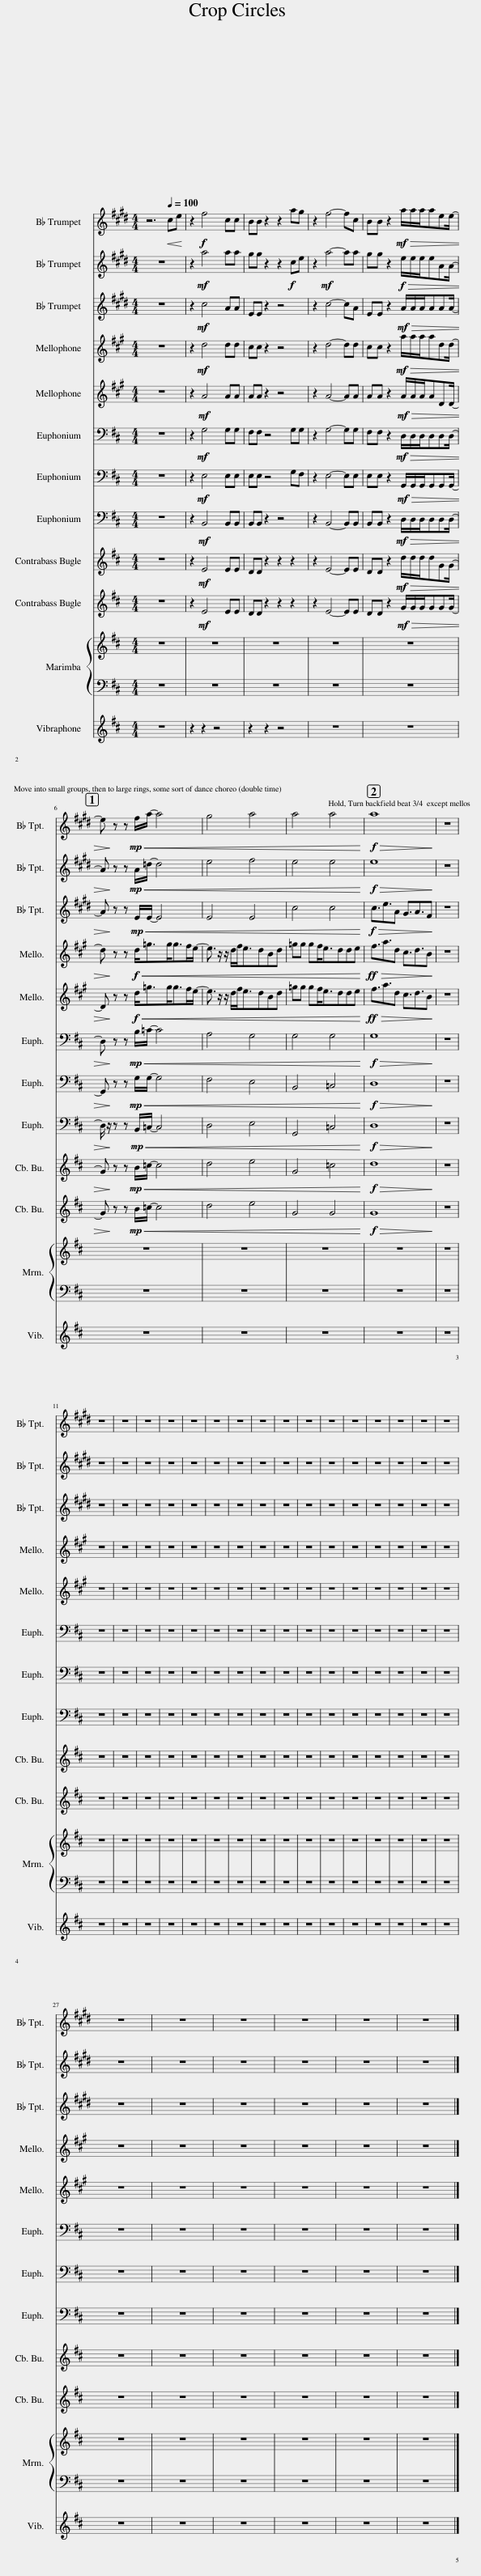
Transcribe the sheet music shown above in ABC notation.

X:1
%%score 1 2 3 4 5 6 7 8 9 10
L:1/8
M:4/4
I:linebreak $
K:D
V:1 treble transpose=-2
V:2 treble transpose=-2
V:3 treble transpose=-2
V:4 treble transpose=-7
V:5 treble transpose=-7
V:6 bass
V:7 bass
V:8 bass
V:9 treble transpose=-24
V:10 treble transpose=-24
V:1
[K:E] z6[Q:1/4=100]!<(! ce!<)! | z2!f! f4 cc | BB z2 z2 ag | z2 f4- fc | BB z2!mf!!>(! a/a/a/aee/- |$ %5
 e!>)! z z!mp!!<(! f/a/- a4 | g4 a4 | a4 a4!<)! |!f!!>(! a8!>)! | z8 |$ %10
 z8 | z8 | z8 | z8 | z8 | %15
 z8 | z8 | z8 | z8 | z8 | %20
 z8 | z8 | z8 | z8 | z8 | %25
 z8 |$ z8 | z8 | z8 | z8 | %30
 z8 | z8 |] %32
V:2
[K:E] z8 | z2!mf! a4 aa | gg z2 z2!f! ce | z2!mf! a4- aa | gg z2!f!!>(! e/e/e/eAA/- |$ %5
 A!>)! z z!mp!!<(! A/=d/- d4 | e4 f4 | e4 e4!<)! |!f!!>(! e8!>)! | z8 |$ %10
 z8 | z8 | z8 | z8 | z8 | %15
 z8 | z8 | z8 | z8 | z8 | %20
 z8 | z8 | z8 | z8 | z8 | %25
 z8 |$ z8 | z8 | z8 | z8 | %30
 z8 | z8 |] %32
V:3
[K:E] z8 | z2!mf! c4 AA | EE z2 z4 | z2 c4- cA | EE z2!mf!!>(! A/A/A/AAA/- |$ %5
 A!>)! z z!mp!!<(! E/E/- E4 | E4 E4 | c4 c4!<)! |!f!!>(! c3/2e3/2A G3/2A3/2F!>)! | z8 |$ %10
 z8 | z8 | z8 | z8 | z8 | %15
 z8 | z8 | z8 | z8 | z8 | %20
 z8 | z8 | z8 | z8 | z8 | %25
 z8 |$ z8 | z8 | z8 | z8 | %30
 z8 | z8 |] %32
V:4
[K:A] z8 | z2!mf! d4 dd | cc z2 z4 | z2 d4- dd | cc z2!mf!!>(! a/a/a/add/- |$ %5
 d!>)! z z!f!!<(! d<=gg<gf/e/- | e3/2 z/ z/ d/f<edBd | =gg gf<edde!<)! |!ff!!>(! f3/2a3/2d c3/2d3/2B!>)! | z8 |$ %10
 z8 | z8 | z8 | z8 | z8 | %15
 z8 | z8 | z8 | z8 | z8 | %20
 z8 | z8 | z8 | z8 | z8 | %25
 z8 |$ z8 | z8 | z8 | z8 | %30
 z8 | z8 |] %32
V:5
[K:A] z8 | z2!mf! A4 AA | AA z2 z4 | z2 A4- AA | AA z2!mf!!>(! A/A/A/ADD/- |$ %5
 D!>)! z z!f!!<(! d<=gg<gf/e/- | e3/2 z/ z/ d/f<edBd | =gg gf<edde!<)! |!ff!!>(! f3/2a3/2d c3/2d3/2B!>)! | z8 |$ %10
 z8 | z8 | z8 | z8 | z8 | %15
 z8 | z8 | z8 | z8 | z8 | %20
 z8 | z8 | z8 | z8 | z8 | %25
 z8 |$ z8 | z8 | z8 | z8 | %30
 z8 | z8 |] %32
V:6
 z8 | z2!mf! G,4 G,G, | F,F, z4 G,G, | z2 G,4- G,G, | F,F, z2!mf!!>(! D,/D,/D,/D,D,D,/- |$ %5
 D,!>)! z z!mp!!<(! B,/=C/- C4 | A,4 G,4 | G,4 G,4!<)! |!f!!>(! G,8!>)! | z8 |$ %10
 z8 | z8 | z8 | z8 | z8 | %15
 z8 | z8 | z8 | z8 | z8 | %20
 z8 | z8 | z8 | z8 | z8 | %25
 z8 |$ z8 | z8 | z8 | z8 | %30
 z8 | z8 |] %32
V:7
 z8 | z2!mf! E,4 E,E, | E,E, z4 G,F, | z2 E,4- E,E, | E,E, z2!mf!!>(! G,,/G,,/G,,/G,,G,,G,,/- |$ %5
 G,,!>)! z z!mp!!<(! G,/G,/- G,4 | F,4 E,4 | B,,4 =C,4!<)! |!f!!>(! D,8!>)! | z8 |$ %10
 z8 | z8 | z8 | z8 | z8 | %15
 z8 | z8 | z8 | z8 | z8 | %20
 z8 | z8 | z8 | z8 | z8 | %25
 z8 |$ z8 | z8 | z8 | z8 | %30
 z8 | z8 |] %32
V:8
 z8 | z2!mf! B,,4 B,,B,, | B,,B,, z2 z4 | z2 B,,4- B,,B,, | B,,B,, z2!mf!!>(! D,/D,/D,/D,D,D,/- |$ %5
 D,/ z/!>)! z z!mp!!<(! B,,/=C,/- C,4 | D,4 E,4 | G,,4 =C,4!<)! |!f!!>(! D,8!>)! | z8 |$ %10
 z8 | z8 | z8 | z8 | z8 | %15
 z8 | z8 | z8 | z8 | z8 | %20
 z8 | z8 | z8 | z8 | z8 | %25
 z8 |$ z8 | z8 | z8 | z8 | %30
 z8 | z8 |] %32
V:9
 z8 | z2!mf! E4 EE | DD z2 z2 z2 | z2 E4- EE | DD z2!mf!!>(! d/d/d/dGG/- |$ %5
 G!>)! z z!mp!!<(! B/=c/- c4 | d4 e4 | G4 =c4!<)! |!f!!>(! d8!>)! | z8 |$ %10
 z8 | z8 | z8 | z8 | z8 | %15
 z8 | z8 | z8 | z8 | z8 | %20
 z8 | z8 | z8 | z8 | z8 | %25
 z8 |$ z8 | z8 | z8 | z8 | %30
 z8 | z8 |] %32
V:10
 z8 | z2!mf! E4 EE | DD z2 z2 z2 | z2 E4- EE | DD z2!mf!!>(! G/G/G/GGG/- |$ %5
 G!>)! z z!mp!!<(! B/=c/- c4 | d4 e4 | G4 G4!<)! |!f!!>(! G8!>)! | z8 |$ %10
 z8 | z8 | z8 | z8 | z8 | %15
 z8 | z8 | z8 | z8 | z8 | %20
 z8 | z8 | z8 | z8 | z8 | %25
 z8 |$ z8 | z8 | z8 | z8 | %30
 z8 | z8 |] %32
